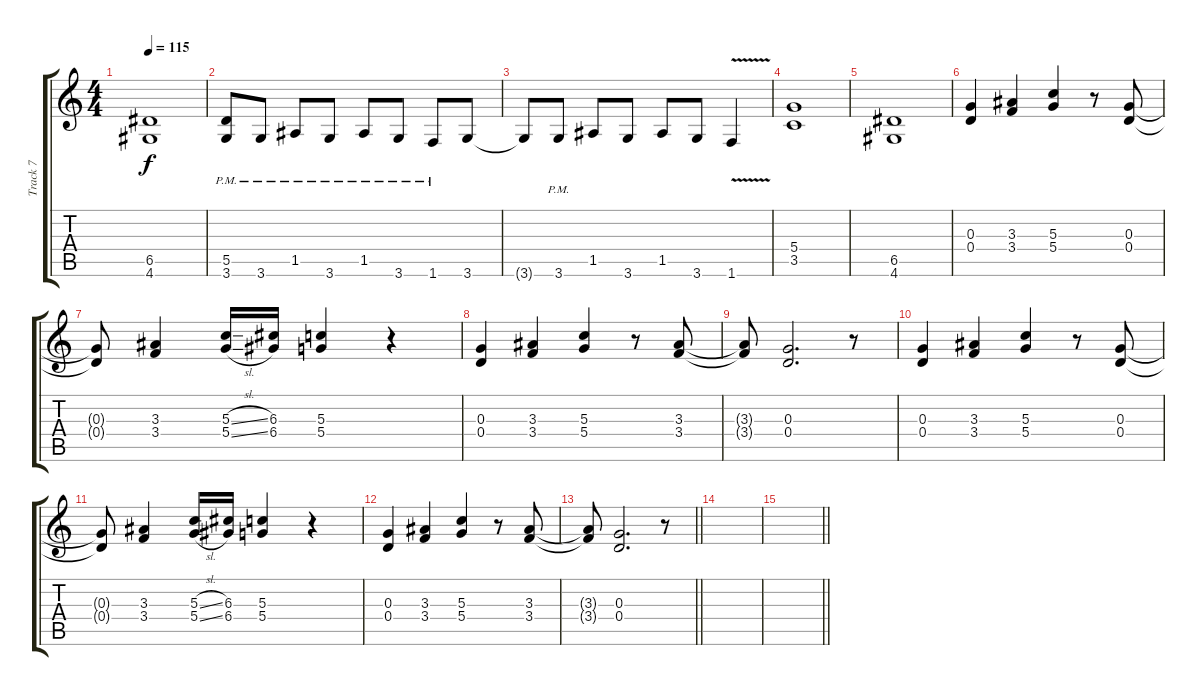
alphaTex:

\track ("Track 7" "Track 7") {mute instrument distortionguitar}
\staff {score tabs}
\tuning (E4 B3 G3 D3 A2 E2) {hide}
\ts (4 4)
\tempo 115
\clef g2
\ks c
(6.5 4.6).1{dy f} |
(5.5 3.6{pm}).8 3.6{pm}.8 1.5{pm}.8 3.6{pm}.8 1.5{pm}.8 3.6{pm}.8 1.6{pm}.8 3.6.8 |
3.6{t}.8 3.6{pm}.8 1.5.8 3.6.8 1.5.8 3.6.8 1.6{v}.4 |
(5.4 3.5).1 |
(6.5 4.6).1 |
(0.3 0.4).4 (3.3 3.4).4 (5.3 5.4).4 r.8 (0.3 0.4).8 |
(0.3{t} 0.4{t}).8 (3.3 3.4).4 (5.3{sl} 5.4{sl}).16 (6.3 6.4).16 (5.3 5.4).4 r.4 |
(0.3 0.4).4 (3.3 3.4).4 (5.3 5.4).4 r.8 (3.3 3.4).8 |
(3.3{t} 3.4{t}).8 (0.3 0.4).2{d} r.8 |
(0.3 0.4).4 (3.3 3.4).4 (5.3 5.4).4 r.8 (0.3 0.4).8 |
(0.3{t} 0.4{t}).8 (3.3 3.4).4 (5.3{sl} 5.4{sl}).16 (6.3 6.4).16 (5.3 5.4).4 r.4 |
(0.3 0.4).4 (3.3 3.4).4 (5.3 5.4).4 r.8 (3.3 3.4).8 |
\barLineRight lightlight
(3.3{t} 3.4{t}).8 (0.3 0.4).2{d} r.8 |
|
\barLineRight lightlight
